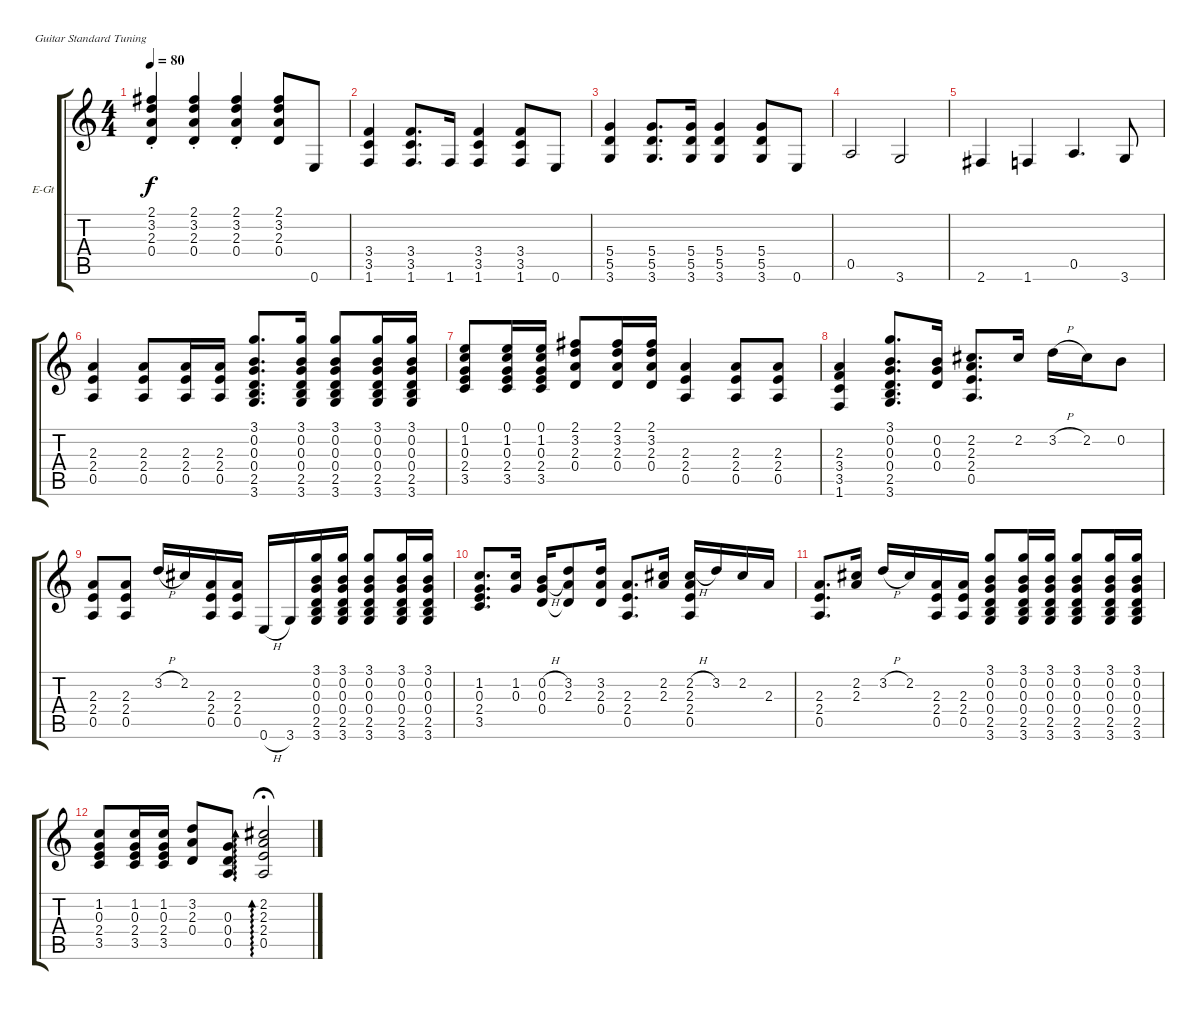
\bracketExtendMode groupsimilarinstruments
\firstSystemTrackNameOrientation horizontal
\otherSystemsTrackNameOrientation horizontal
\track ("Guitar 1" "E-Gt") {instrument distortionguitar}
\staff {score tabs}
\tuning (E4 B3 G3 D3 A2 E2)
\ts (4 4)
\tempo 80
\clef g2
\ks c
(3.2 2.3{st} 0.4 2.1).4{dy f} (3.2 2.3{st} 0.4 2.1).4 (3.2 2.3{st} 0.4 2.1).4 (3.2 2.3 0.4 2.1).8 0.6.8 |
(3.4 3.5 1.6).4 (3.4 3.5 1.6).8{d} 1.6.16 (3.4 3.5 1.6).4 (3.4 3.5 1.6).8 0.6.8 |
(5.4 5.5 3.6).4 (5.4 5.5 3.6).8{d} (5.4 5.5 3.6).16 (5.4 5.5 3.6).4 (5.4 5.5 3.6).8 0.6.8 |
0.5.2 3.6.2 |
2.6.4 1.6.4 0.5.4{d} 3.6.8 |
(2.3 2.4 0.5).4 (2.3 2.4 0.5).8 (2.3 2.4 0.5).16 (2.3 2.4 0.5).16 (0.3 0.4 2.5 3.6 0.2 3.1).8{d} (3.1 0.2 0.3 0.4 2.5 3.6).16 (0.3 0.4 2.5 3.6 0.2 3.1).8 (0.2 0.3 0.4 3.1 2.5 3.6).16 (0.2 0.3 0.4 3.6 2.5 3.1).16 |
(1.2 0.3 2.4 3.5 0.1).8 (2.4 3.5 1.2 0.1 0.3).16 (0.1 1.2 0.3 2.4 3.5).16 (3.2 2.3 0.4 2.1).8 (0.4 2.1 3.2 2.3).16 (3.2 2.3 0.4 2.1).16 (2.3 2.4 0.5).4 (2.3 2.4 0.5).8 (0.5 2.4 2.3).8 |
(3.5 1.6 2.3 3.4).4 (0.3 0.4 2.5 3.6 3.1 0.2).8{d} (0.2 0.3 0.4).16 (2.2 2.3 2.4 0.5).8{d} 2.2.16 3.2{h}.16 2.2.16 0.2.8 |
(2.3 2.4 0.5).8 (2.3 0.5 2.4).8 3.2{h}.16 2.2.16 (2.3 2.4 0.5).16 (2.3 2.4 0.5).16 0.6{h}.16 3.6.16 (0.4 2.5 3.6 0.3 0.2 3.1).16 (3.1 0.2 0.3 0.4 2.5 3.6).16 (0.2 0.3 0.4 2.5 3.6 3.1).8 (0.2 0.3 0.4 3.1 3.6 2.5).16 (3.1 0.2 0.3 0.4 2.5 3.6).16 |
(1.2 0.3 2.4 3.5).8{d} (1.2 0.3).16 (0.2{h} 0.3{h} 0.4).16 (3.2 2.3 0.4{t}).8 (3.2 2.3 0.4).16 (2.4 2.3 0.5).8{d} (2.2 2.3).16 (2.2{h} 2.3 2.4 0.5).16 3.2.16 2.2.16 2.3.16 |
(2.3 2.4 0.5).8{d} (2.3 2.2).16 3.2{h}.16 2.2.16 (2.3 2.4 0.5).16 (0.5 2.4 2.3).16 (3.6 2.5 0.4 0.3 0.2 3.1).8 (0.3 0.4 3.1 0.2 2.5 3.6).16 (3.1 3.6 2.5 0.4 0.3 0.2).16 (0.2 0.3 0.4 3.1 2.5 3.6).8 (0.2 0.3 3.6 2.5 0.4 3.1).16 (3.1 0.2 0.3 0.4 2.5 3.6).16 |
(1.2 0.3 2.4 3.5).8 (0.3 2.4 3.5 1.2).16 (1.2 0.3 2.4 3.5).16 (3.2 2.3 0.4).8 (0.3 0.4 0.5).8 (2.2 2.3 2.4 0.5).2{ad 480 fermata (medium 0.5)}
